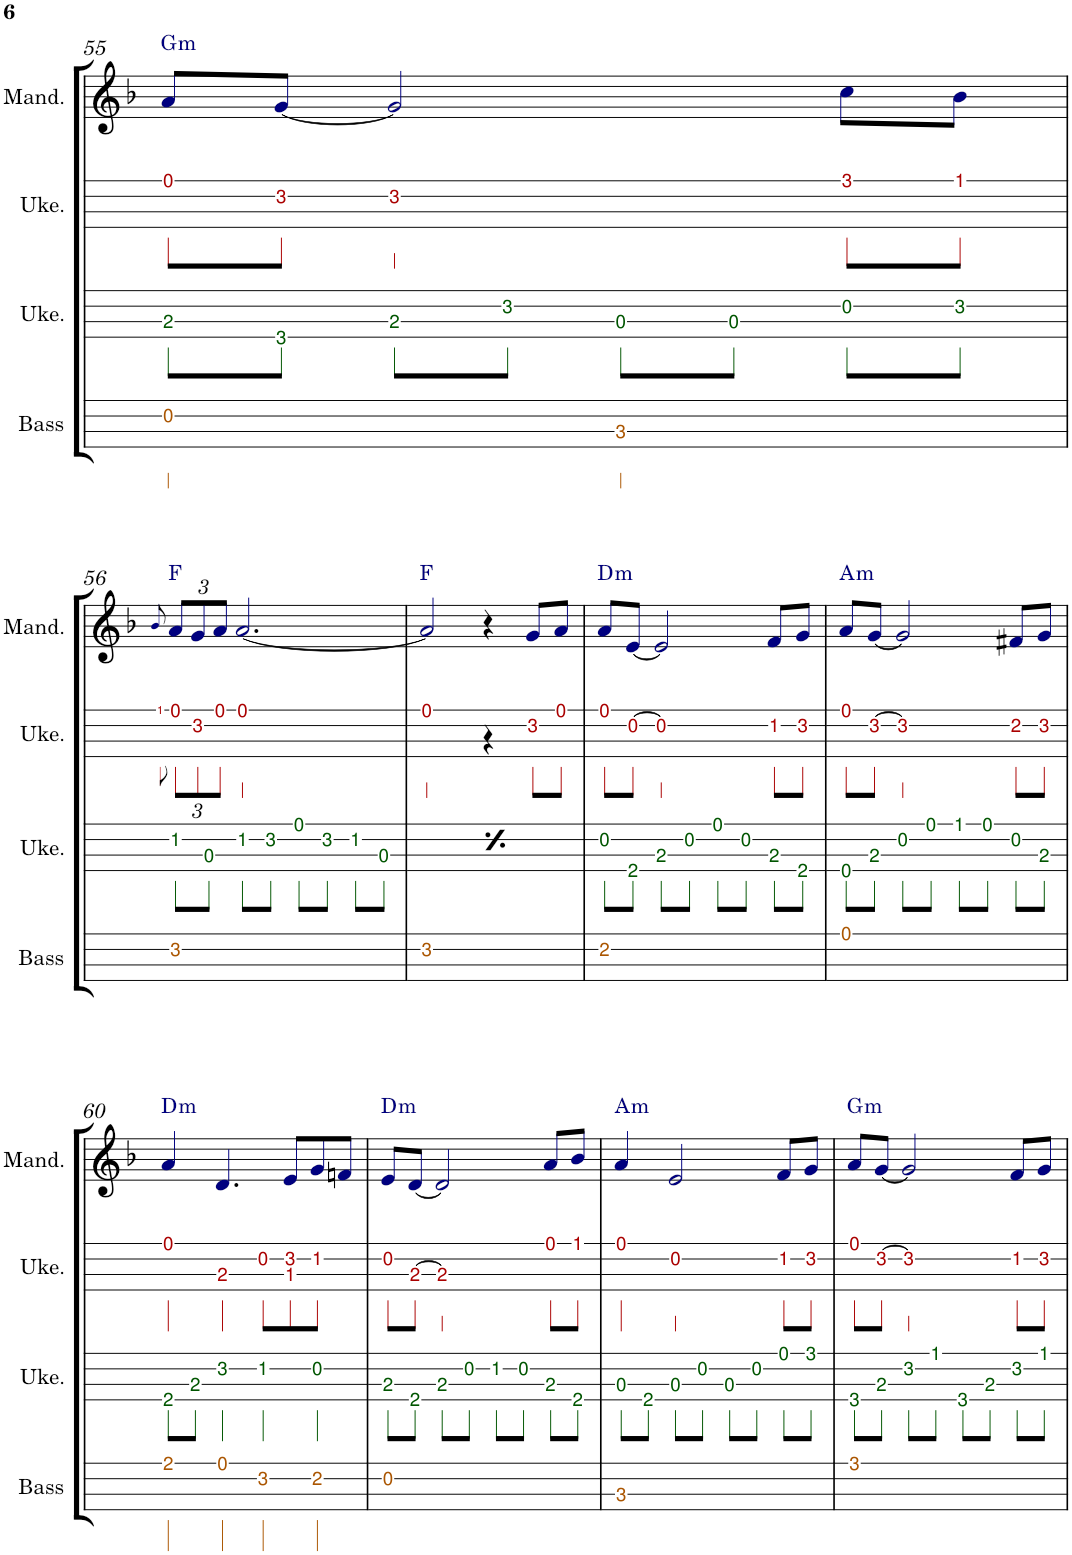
**kern	**kern	**kern	**kern	**harte
*part4	*part3	*part2	*part1	*part1
*staff4	*staff3	*staff2	*staff1	*
*I"Bass Guitar	*I"Ukulele	*I"Ukulele	*I"Mandolin	*
*I'Bass	*I'Uke.	*I'Uke.	*I'Mand.	*
!!LO:PB:g=z
*	*	*	*clefG2	*
*k[b-]	*k[b-]	*k[b-]	*k[b-]	*
*F:	*F:	*F:	*F:	*
*M4/4	*M4/4	*M4/4	*M4/4	*
=55	=55	=55	=55	=55
!	!	!	!	!LO:H:kt=m
2DDi\	8dj\L	8aZ\L	8aV/L	G:min
.	8B-j\J	8gZ\J	[8gV/J	.
.	8dj\L	2gZ\	2gV/]	.
.	8gj\J	.	.	.
2CCi\	8cj\L	.	.	.
.	8cj\J	.	.	.
.	8ej\L	8ccZ\L	8ccV\L	.
.	8gj\J	8b-Z\J	8b-V\J	.
!!LO:LB:g=z
=56	=56	=56	=56	=56
.	.	8qb-Z\	8qb-V/	.
*	*	*Xbrackettup	*Xbrackettup	*
1FFi	8fj\L	12aZ\L	12aV/L	F:maj
.	.	12gZ\	12gV/	.
.	8cj\J	.	.	.
.	.	12aZ\J	12aV/J	.
.	8fj\L	2aZ\	[2.aV/	.
.	8gj\J	.	.	.
.	8aj\L	.	.	.
.	8gj\J	.	.	.
.	8fj\L	4ryy	.	.
.	8cj\J	.	.	.
=57	=57	=57	=57	=57
1FFi	8fj\L	2aZ\	2aV/]	F:maj
.	8cj\J	.	.	.
.	8fj\L	.	.	.
.	8gj\J	.	.	.
.	8aj\L	4r	4r	.
.	8gj\J	.	.	.
.	8fj\L	8gZ\L	8gV/L	.
.	8cj\J	8aZ\J	8aV/J	.
=58	=58	=58	=58	=58
!	!	!	!	!LO:H:kt=m
1EEi	8ej\L	8aZ\L	8aV/L	D:min
.	8Aj\J	[8eZ\J	[8eV/J	.
.	8dj\L	2eZ\]	2eV/]	.
.	8ej\J	.	.	.
.	8aj\L	.	.	.
.	8ej\J	.	.	.
.	8dj\L	8fZ\L	8fV/L	.
.	8Aj\J	8gZ\J	8gV/J	.
=59	=59	=59	=59	=59
!	!	!	!	!LO:H:kt=m
1GGi	8Gj\L	8aZ\L	8aV/L	A:min
.	8dj\J	[8gZ\J	[8gV/J	.
.	8ej\L	2gZ\]	2gV/]	.
.	8aj\J	.	.	.
.	8b-j\L	.	.	.
.	8aj\J	.	.	.
.	8ej\L	8f#Z\L	8f#XV/L	.
.	8dj\J	8gZ\J	8gV/J	.
!!LO:LB:g=z
=60	=60	=60	=60	=60
!	!	!	!	!LO:H:kt=m
4AAi\	8Aj\L	4aZ\	4aV/	D:min
.	8dj\J	.	.	.
4GGi\	4gj\	4dZ\	4.dV/	.
4FFi\	4fj\	8eZ\L	.	.
.	.	8c#Z\ 8gZ\	8eV/L	.
4EEi\	4ej\	8fZ\J	8gV/	.
.	.	8ryy	8fnV/J	.
=61	=61	=61	=61	=61
!	!	!	!	!LO:H:kt=m
1DDi	8dj\L	8eZ\L	8eV/L	D:min
.	8Aj\J	[8dZ\J	[8dV/J	.
.	8dj\L	2dZ\]	2dV/]	.
.	8ej\J	.	.	.
.	8fj\L	.	.	.
.	8ej\J	.	.	.
.	8dj\L	8aZ\L	8aV/L	.
.	8Aj\J	8b-Z\J	8b-V/J	.
=62	=62	=62	=62	=62
!	!	!	!	!LO:H:kt=m
1CCi	8cj\L	4aZ\	4aV/	A:min
.	8Aj\J	.	.	.
.	8cj\L	2eZ\	2eV/	.
.	8ej\J	.	.	.
.	8cj\L	.	.	.
.	8ej\J	.	.	.
.	8aj\L	8fZ\L	8fV/L	.
.	8ccj\J	8gZ\J	8gV/J	.
=63	=63	=63	=63	=63
!	!	!	!	!LO:H:kt=m
1BB-i	8B-j\L	8aZ\L	8aV/L	G:min
.	8dj\J	[8gZ\J	[8gV/J	.
.	8gj\L	2gZ\]	2gV/]	.
.	8b-j\J	.	.	.
.	8B-j\L	.	.	.
.	8dj\J	.	.	.
.	8gj\L	8fZ\L	8fV/L	.
.	8b-j\J	8gZ\J	8gV/J	.
=	=	=	=	=
*-	*-	*-	*-	*-
